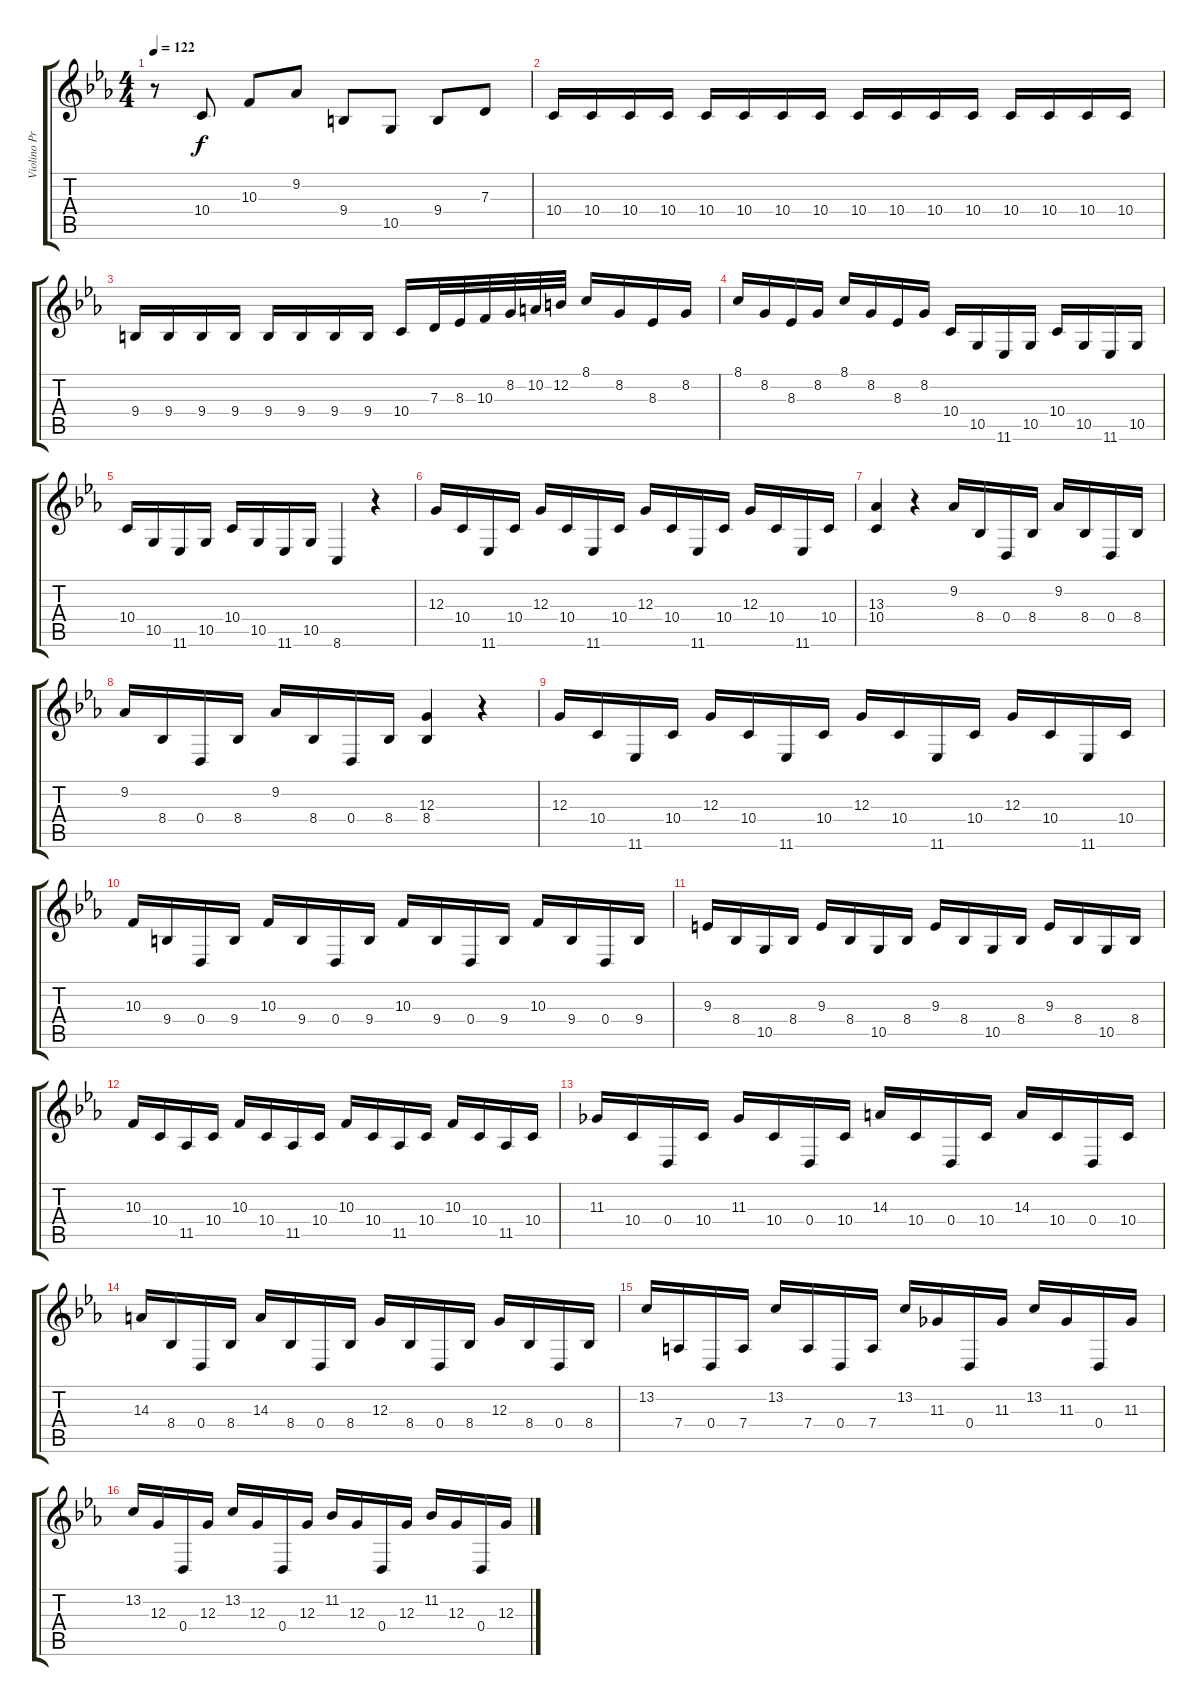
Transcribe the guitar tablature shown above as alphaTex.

\track ("Violino Principale" "Violino Pr") {instrument violin}
\staff {score tabs}
\tuning (E4 B3 G3 D3 A2 E2) {hide}
\ts (4 4)
\tempo 122
\clef g2
\ks eb
r.8{dy f} 10.4.8 10.3.8 9.2.8 9.4.8 10.5.8 9.4.8 7.3.8 |
10.4.16 10.4.16 10.4.16 10.4.16 10.4.16 10.4.16 10.4.16 10.4.16 10.4.16 10.4.16 10.4.16 10.4.16 10.4.16 10.4.16 10.4.16 10.4.16 |
9.4.16 9.4.16 9.4.16 9.4.16 9.4.16 9.4.16 9.4.16 9.4.16 10.4.16 7.3.32 8.3.32 10.3.32 8.2.32 10.2.32 12.2.32 8.1.16 8.2.16 8.3.16 8.2.16 |
8.1.16 8.2.16 8.3.16 8.2.16 8.1.16 8.2.16 8.3.16 8.2.16 10.4.16 10.5.16 11.6.16 10.5.16 10.4.16 10.5.16 11.6.16 10.5.16 |
10.4.16 10.5.16 11.6.16 10.5.16 10.4.16 10.5.16 11.6.16 10.5.16 8.6.4 r.4 |
12.3.16 10.4.16 11.6.16 10.4.16 12.3.16 10.4.16 11.6.16 10.4.16 12.3.16 10.4.16 11.6.16 10.4.16 12.3.16 10.4.16 11.6.16 10.4.16 |
(13.3 10.4).4 r.4 9.2.16 8.4.16 0.4.16 8.4.16 9.2.16 8.4.16 0.4.16 8.4.16 |
9.2.16 8.4.16 0.4.16 8.4.16 9.2.16 8.4.16 0.4.16 8.4.16 (12.3 8.4).4 r.4 |
12.3.16 10.4.16 11.6.16 10.4.16 12.3.16 10.4.16 11.6.16 10.4.16 12.3.16 10.4.16 11.6.16 10.4.16 12.3.16 10.4.16 11.6.16 10.4.16 |
10.3.16 9.4.16 0.4.16 9.4.16 10.3.16 9.4.16 0.4.16 9.4.16 10.3.16 9.4.16 0.4.16 9.4.16 10.3.16 9.4.16 0.4.16 9.4.16 |
9.3.16 8.4.16 10.5.16 8.4.16 9.3.16 8.4.16 10.5.16 8.4.16 9.3.16 8.4.16 10.5.16 8.4.16 9.3.16 8.4.16 10.5.16 8.4.16 |
10.3.16 10.4.16 11.5.16 10.4.16 10.3.16 10.4.16 11.5.16 10.4.16 10.3.16 10.4.16 11.5.16 10.4.16 10.3.16 10.4.16 11.5.16 10.4.16 |
11.3.16 10.4.16 0.4.16 10.4.16 11.3.16 10.4.16 0.4.16 10.4.16 14.3.16 10.4.16 0.4.16 10.4.16 14.3.16 10.4.16 0.4.16 10.4.16 |
14.3.16 8.4.16 0.4.16 8.4.16 14.3.16 8.4.16 0.4.16 8.4.16 12.3.16 8.4.16 0.4.16 8.4.16 12.3.16 8.4.16 0.4.16 8.4.16 |
13.2.16 7.4.16 0.4.16 7.4.16 13.2.16 7.4.16 0.4.16 7.4.16 13.2.16 11.3.16 0.4.16 11.3.16 13.2.16 11.3.16 0.4.16 11.3.16 |
13.2.16 12.3.16 0.4.16 12.3.16 13.2.16 12.3.16 0.4.16 12.3.16 11.2.16 12.3.16 0.4.16 12.3.16 11.2.16 12.3.16 0.4.16 12.3.16
